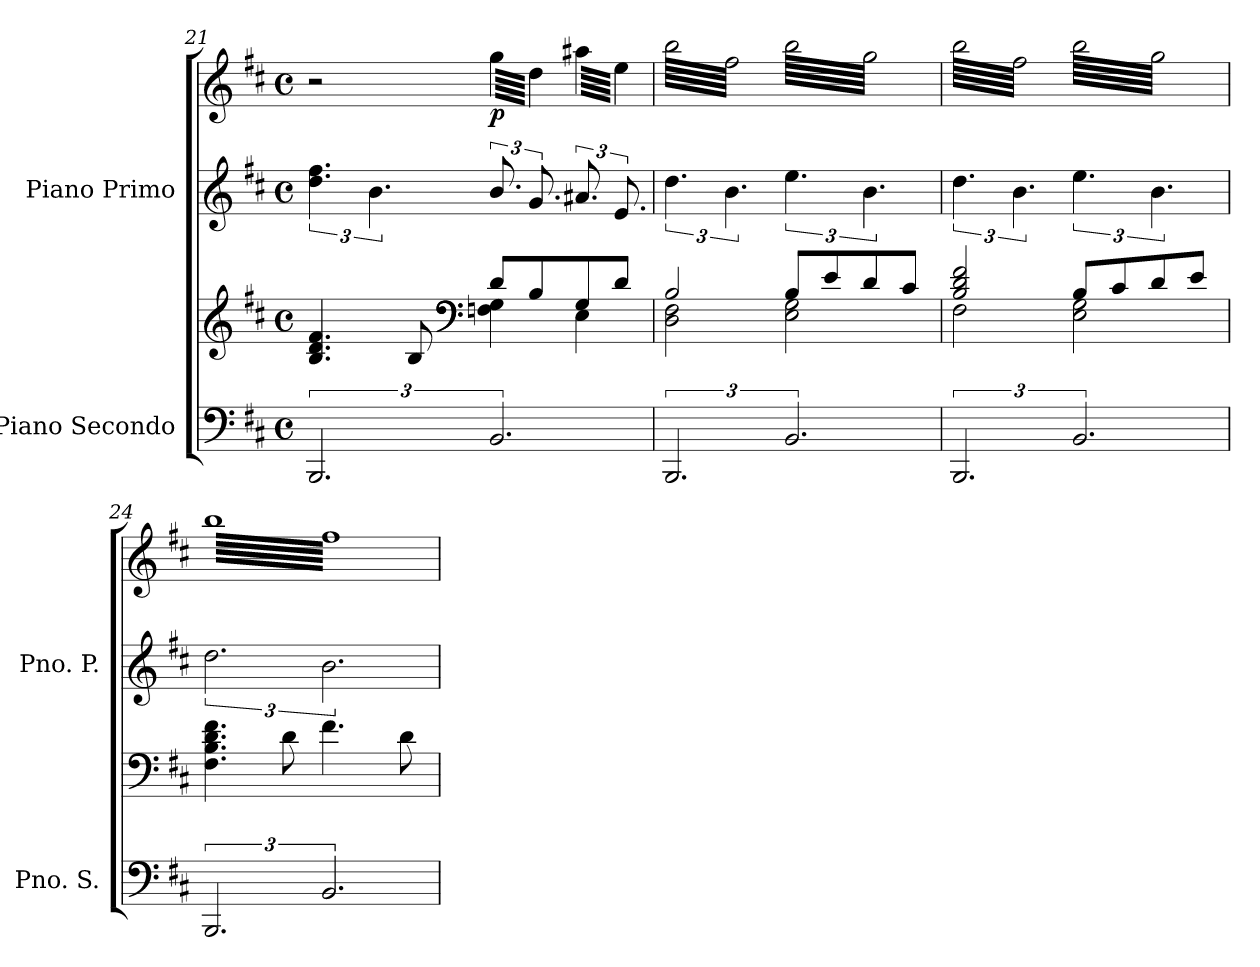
**kern	**kern	**kern	**kern	**dynam
*part2	*part2	*part1	*part1	*part1
*staff4	*staff3	*staff2	*staff1	*staff1/2
*I"Piano Secondo	*	*I"Piano Primo	*	*
*I'Pno. S.	*	*I'Pno. P.	*	*
*clefF4	*clefG2	*clefG2	*clefG2	*
*k[f#c#]	*k[f#c#]	*k[f#c#]	*k[f#c#]	*
*M4/4	*M4/4	*M4/4	*M4/4	*
*met(c)	*met(c)	*met(c)	*met(c)	*
=21	=21	=21	=21	=21
*	*^	*	*	*
3.BBB	4.B/ 4.d/ 4.f#/	2rffyy	6.dd\ 6.ff#\	2r	.
.	.	.	6.b\	.	.
.	8B/	.	.	.	.
*	*clefF4	*	*	*	*
!	!	!	!	!	!LO:DY:b
*	*	*	*	*tremolo	*
3.BB	8d/L	4Fn\ 4G\	12.b/	64gg\LLLL	p
.	.	.	.	64dd\	.
.	.	.	.	64gg\	.
.	.	.	.	64dd\	.
.	.	.	.	64gg\	.
.	.	.	.	64dd\	.
.	.	.	.	64gg\	.
.	.	.	.	64dd\	.
.	8B/	.	12.g/	64gg\	.
.	.	.	.	64dd\	.
.	.	.	.	64gg\	.
.	.	.	.	64dd\	.
.	.	.	.	64gg\	.
.	.	.	.	64dd\	.
.	.	.	.	64gg\	.
.	.	.	.	64dd\JJJJ	.
.	8G/	4E\	12.a#X/	64aa#X\LLLL	.
.	.	.	.	64ee\	.
.	.	.	.	64aa#X\	.
.	.	.	.	64ee\	.
.	.	.	.	64aa#X\	.
.	.	.	.	64ee\	.
.	.	.	.	64aa#X\	.
.	.	.	.	64ee\	.
.	8d/J	.	12.e/	64aa#X\	.
.	.	.	.	64ee\	.
.	.	.	.	64aa#X\	.
.	.	.	.	64ee\	.
.	.	.	.	64aa#X\	.
.	.	.	.	64ee\	.
.	.	.	.	64aa#X\	.
.	.	.	.	64ee\JJJJ	.
!!LO:PB:g=z
=22	=22	=22	=22	=22	=22
3.BBB	2B/	2D\ 2F#\	6.dd\	64bb\LLLL	.
.	.	.	.	64ff#\	.
.	.	.	.	64bb\	.
.	.	.	.	64ff#\	.
.	.	.	.	64bb\	.
.	.	.	.	64ff#\	.
.	.	.	.	64bb\	.
.	.	.	.	64ff#\	.
.	.	.	.	64bb\	.
.	.	.	.	64ff#\	.
.	.	.	.	64bb\	.
.	.	.	.	64ff#\	.
.	.	.	.	64bb\	.
.	.	.	.	64ff#\	.
.	.	.	.	64bb\	.
.	.	.	.	64ff#\	.
.	.	.	6.b\	64bb\	.
.	.	.	.	64ff#\	.
.	.	.	.	64bb\	.
.	.	.	.	64ff#\	.
.	.	.	.	64bb\	.
.	.	.	.	64ff#\	.
.	.	.	.	64bb\	.
.	.	.	.	64ff#\	.
.	.	.	.	64bb\	.
.	.	.	.	64ff#\	.
.	.	.	.	64bb\	.
.	.	.	.	64ff#\	.
.	.	.	.	64bb\	.
.	.	.	.	64ff#\	.
.	.	.	.	64bb\	.
.	.	.	.	64ff#\JJJJ	.
3.BB	8B/L	2E\ 2G\	6.ee\	64bb\LLLL	.
.	.	.	.	64gg\	.
.	.	.	.	64bb\	.
.	.	.	.	64gg\	.
.	.	.	.	64bb\	.
.	.	.	.	64gg\	.
.	.	.	.	64bb\	.
.	.	.	.	64gg\	.
.	8e/	.	.	64bb\	.
.	.	.	.	64gg\	.
.	.	.	.	64bb\	.
.	.	.	.	64gg\	.
.	.	.	.	64bb\	.
.	.	.	.	64gg\	.
.	.	.	.	64bb\	.
.	.	.	.	64gg\	.
.	8d/	.	6.b\	64bb\	.
.	.	.	.	64gg\	.
.	.	.	.	64bb\	.
.	.	.	.	64gg\	.
.	.	.	.	64bb\	.
.	.	.	.	64gg\	.
.	.	.	.	64bb\	.
.	.	.	.	64gg\	.
.	8c#/J	.	.	64bb\	.
.	.	.	.	64gg\	.
.	.	.	.	64bb\	.
.	.	.	.	64gg\	.
.	.	.	.	64bb\	.
.	.	.	.	64gg\	.
.	.	.	.	64bb\	.
.	.	.	.	64gg\JJJJ	.
=23	=23	=23	=23	=23	=23
3.BBB	2B/ 2d/ 2f#/	2F#\	6.dd\	64bb\LLLL	.
.	.	.	.	64ff#\	.
.	.	.	.	64bb\	.
.	.	.	.	64ff#\	.
.	.	.	.	64bb\	.
.	.	.	.	64ff#\	.
.	.	.	.	64bb\	.
.	.	.	.	64ff#\	.
.	.	.	.	64bb\	.
.	.	.	.	64ff#\	.
.	.	.	.	64bb\	.
.	.	.	.	64ff#\	.
.	.	.	.	64bb\	.
.	.	.	.	64ff#\	.
.	.	.	.	64bb\	.
.	.	.	.	64ff#\	.
.	.	.	6.b\	64bb\	.
.	.	.	.	64ff#\	.
.	.	.	.	64bb\	.
.	.	.	.	64ff#\	.
.	.	.	.	64bb\	.
.	.	.	.	64ff#\	.
.	.	.	.	64bb\	.
.	.	.	.	64ff#\	.
.	.	.	.	64bb\	.
.	.	.	.	64ff#\	.
.	.	.	.	64bb\	.
.	.	.	.	64ff#\	.
.	.	.	.	64bb\	.
.	.	.	.	64ff#\	.
.	.	.	.	64bb\	.
.	.	.	.	64ff#\JJJJ	.
3.BB	8B/L	2E\ 2G\	6.ee\	64bb\LLLL	.
.	.	.	.	64gg\	.
.	.	.	.	64bb\	.
.	.	.	.	64gg\	.
.	.	.	.	64bb\	.
.	.	.	.	64gg\	.
.	.	.	.	64bb\	.
.	.	.	.	64gg\	.
.	8c#/	.	.	64bb\	.
.	.	.	.	64gg\	.
.	.	.	.	64bb\	.
.	.	.	.	64gg\	.
.	.	.	.	64bb\	.
.	.	.	.	64gg\	.
.	.	.	.	64bb\	.
.	.	.	.	64gg\	.
.	8d/	.	6.b\	64bb\	.
.	.	.	.	64gg\	.
.	.	.	.	64bb\	.
.	.	.	.	64gg\	.
.	.	.	.	64bb\	.
.	.	.	.	64gg\	.
.	.	.	.	64bb\	.
.	.	.	.	64gg\	.
.	8e/J	.	.	64bb\	.
.	.	.	.	64gg\	.
.	.	.	.	64bb\	.
.	.	.	.	64gg\	.
.	.	.	.	64bb\	.
.	.	.	.	64gg\	.
.	.	.	.	64bb\	.
.	.	.	.	64gg\JJJJ	.
*	*v	*v	*	*	*
=24	=24	=24	=24	=24
3.BBB	4.F#\ 4.B\ 4.d\ 4.f#\	3.dd	64bbLLLL	.
.	.	.	64ff#	.
.	.	.	64bb	.
.	.	.	64ff#	.
.	.	.	64bb	.
.	.	.	64ff#	.
.	.	.	64bb	.
.	.	.	64ff#	.
.	.	.	64bb	.
.	.	.	64ff#	.
.	.	.	64bb	.
.	.	.	64ff#	.
.	.	.	64bb	.
.	.	.	64ff#	.
.	.	.	64bb	.
.	.	.	64ff#	.
.	.	.	64bb	.
.	.	.	64ff#	.
.	.	.	64bb	.
.	.	.	64ff#	.
.	.	.	64bb	.
.	.	.	64ff#	.
.	.	.	64bb	.
.	.	.	64ff#	.
.	8d\	.	64bb	.
.	.	.	64ff#	.
.	.	.	64bb	.
.	.	.	64ff#	.
.	.	.	64bb	.
.	.	.	64ff#	.
.	.	.	64bb	.
.	.	.	64ff#	.
3.BB	4.f#\	3.b	64bb	.
.	.	.	64ff#	.
.	.	.	64bb	.
.	.	.	64ff#	.
.	.	.	64bb	.
.	.	.	64ff#	.
.	.	.	64bb	.
.	.	.	64ff#	.
.	.	.	64bb	.
.	.	.	64ff#	.
.	.	.	64bb	.
.	.	.	64ff#	.
.	.	.	64bb	.
.	.	.	64ff#	.
.	.	.	64bb	.
.	.	.	64ff#	.
.	.	.	64bb	.
.	.	.	64ff#	.
.	.	.	64bb	.
.	.	.	64ff#	.
.	.	.	64bb	.
.	.	.	64ff#	.
.	.	.	64bb	.
.	.	.	64ff#	.
.	8d\	.	64bb	.
.	.	.	64ff#	.
.	.	.	64bb	.
.	.	.	64ff#	.
.	.	.	64bb	.
.	.	.	64ff#	.
.	.	.	64bb	.
.	.	.	64ff#JJJJ	.
*	*	*	*Xtremolo	*
.	.	.	.	.
.	.	.	.	.
.	.	.	.	.
.	.	.	.	.
.	.	.	.	.
.	.	.	.	.
.	.	.	.	.
.	.	.	.	.
.	.	.	.	.
.	.	.	.	.
.	.	.	.	.
.	.	.	.	.
.	.	.	.	.
.	.	.	.	.
.	.	.	.	.
.	.	.	.	.
.	.	.	.	.
.	.	.	.	.
.	.	.	.	.
.	.	.	.	.
.	.	.	.	.
.	.	.	.	.
.	.	.	.	.
.	.	.	.	.
.	.	.	.	.
.	.	.	.	.
.	.	.	.	.
.	.	.	.	.
.	.	.	.	.
.	.	.	.	.
.	.	.	.	.
.	.	.	.	.
=	=	=	=	=
*-	*-	*-	*-	*-
